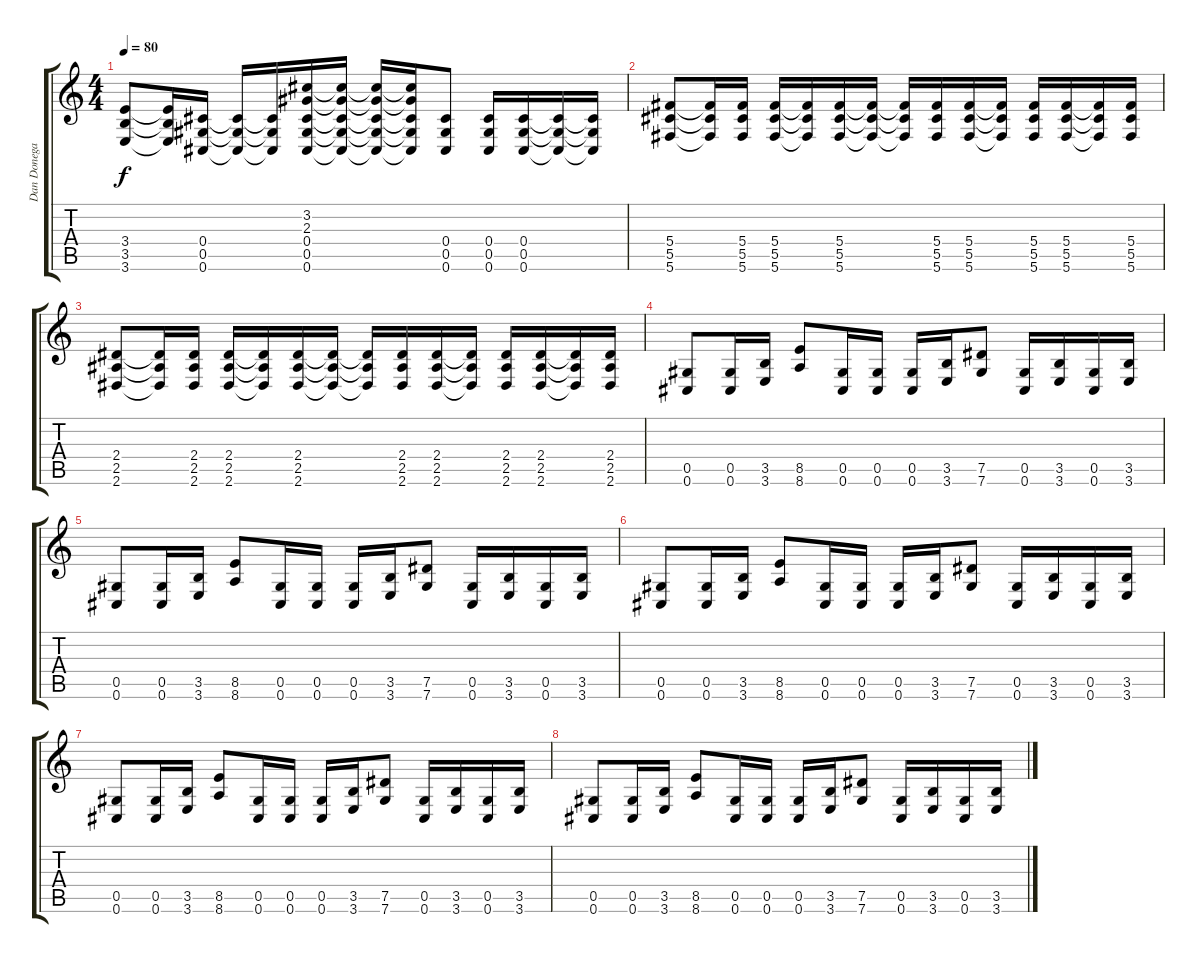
\track ("Dan Donegan (Guitar)" "Dan Donega") {instrument distortionguitar}
\staff {score tabs}
\tuning (Eb4 Bb3 Gb3 Db3 Ab2 Db2) {hide}
\ts (4 4)
\tempo 80
\clef g2
\ks c
(3.4 3.5 3.6).8{dy f} (3.4{t} 3.5{t} 3.6{t}).16 (0.4 0.5 0.6).16 (0.4{t} 0.5{t} 0.6{t}).16 (0.4{t} 0.5{t} 0.6{t}).16 (3.2 2.3 0.4 0.5 0.6).16 (3.2{t} 2.3{t} 0.4{t} 0.5{t} 0.6{t}).16 (3.2{t} 2.3{t} 0.4{t} 0.5{t} 0.6{t}).16 (3.2{t} 2.3{t} 0.4{t} 0.5{t} 0.6{t}).16 (0.4 0.5 0.6).8 (0.4 0.5 0.6).16 (0.4 0.5 0.6).16 (0.4{t} 0.5{t} 0.6{t}).16 (0.4{t} 0.5{t} 0.6{t}).16 |
(5.4 5.5 5.6).8 (5.4{t} 5.5{t} 5.6{t}).16 (5.4 5.5 5.6).16 (5.4 5.5 5.6).16 (5.4{t} 5.5{t} 5.6{t}).16 (5.4 5.5 5.6).16 (5.4{t} 5.5{t} 5.6{t}).16 (5.4{t} 5.5{t} 5.6{t}).16 (5.4 5.5 5.6).16 (5.4 5.5 5.6).16 (5.4{t} 5.5{t} 5.6{t}).16 (5.4 5.5 5.6).16 (5.4 5.5 5.6).16 (5.4{t} 5.5{t} 5.6{t}).16 (5.4 5.5 5.6).16 |
(2.4 2.5 2.6).8 (2.4{t} 2.5{t} 2.6{t}).16 (2.4 2.5 2.6).16 (2.4 2.5 2.6).16 (2.4{t} 2.5{t} 2.6{t}).16 (2.4 2.5 2.6).16 (2.4{t} 2.5{t} 2.6{t}).16 (2.4{t} 2.5{t} 2.6{t}).16 (2.4 2.5 2.6).16 (2.4 2.5 2.6).16 (2.4{t} 2.5{t} 2.6{t}).16 (2.4 2.5 2.6).16 (2.4 2.5 2.6).16 (2.4{t} 2.5{t} 2.6{t}).16 (2.4 2.5 2.6).16 |
(0.5 0.6).8 (0.5 0.6).16 (3.5 3.6).16 (8.5 8.6).8 (0.5 0.6).16 (0.5 0.6).16 (0.5 0.6).16 (3.5 3.6).16 (7.5 7.6).8 (0.5 0.6).16 (3.5 3.6).16 (0.5 0.6).16 (3.5 3.6).16 |
(0.5 0.6).8 (0.5 0.6).16 (3.5 3.6).16 (8.5 8.6).8 (0.5 0.6).16 (0.5 0.6).16 (0.5 0.6).16 (3.5 3.6).16 (7.5 7.6).8 (0.5 0.6).16 (3.5 3.6).16 (0.5 0.6).16 (3.5 3.6).16 |
(0.5 0.6).8 (0.5 0.6).16 (3.5 3.6).16 (8.5 8.6).8 (0.5 0.6).16 (0.5 0.6).16 (0.5 0.6).16 (3.5 3.6).16 (7.5 7.6).8 (0.5 0.6).16 (3.5 3.6).16 (0.5 0.6).16 (3.5 3.6).16 |
(0.5 0.6).8 (0.5 0.6).16 (3.5 3.6).16 (8.5 8.6).8 (0.5 0.6).16 (0.5 0.6).16 (0.5 0.6).16 (3.5 3.6).16 (7.5 7.6).8 (0.5 0.6).16 (3.5 3.6).16 (0.5 0.6).16 (3.5 3.6).16 |
(0.5 0.6).8 (0.5 0.6).16 (3.5 3.6).16 (8.5 8.6).8 (0.5 0.6).16 (0.5 0.6).16 (0.5 0.6).16 (3.5 3.6).16 (7.5 7.6).8 (0.5 0.6).16 (3.5 3.6).16 (0.5 0.6).16 (3.5 3.6).16
